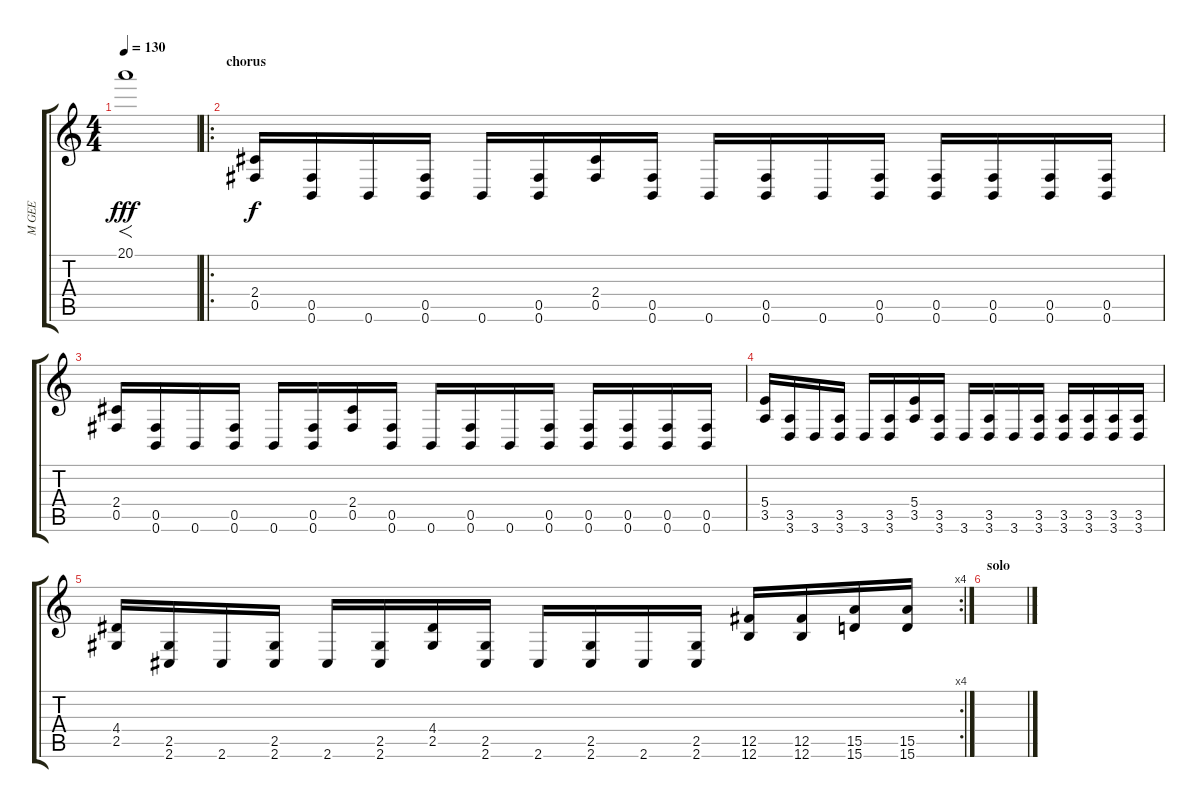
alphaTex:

\track ("M GEE" "M GEE") {instrument distortionguitar}
\staff {score tabs}
\tuning (Db4 Ab3 E3 B2 Gb2 B1) {hide}
\ts (4 4)
\tempo 130
\clef g2
\ks c
20.1.1{f dy fff} |
\ro
\section ("" "chorus")
(2.4 0.5).16{dy f} (0.5 0.6).16 0.6.16 (0.5 0.6).16 0.6.16 (0.5 0.6).16 (2.4 0.5).16 (0.5 0.6).16 0.6.16 (0.5 0.6).16 0.6.16 (0.5 0.6).16 (0.5 0.6).16 (0.5 0.6).16 (0.5 0.6).16 (0.5 0.6).16 |
(2.4 0.5).16 (0.5 0.6).16 0.6.16 (0.5 0.6).16 0.6.16 (0.5 0.6).16 (2.4 0.5).16 (0.5 0.6).16 0.6.16 (0.5 0.6).16 0.6.16 (0.5 0.6).16 (0.5 0.6).16 (0.5 0.6).16 (0.5 0.6).16 (0.5 0.6).16 |
(5.4 3.5).16 (3.5 3.6).16 3.6.16 (3.5 3.6).16 3.6.16 (3.5 3.6).16 (5.4 3.5).16 (3.5 3.6).16 3.6.16 (3.5 3.6).16 3.6.16 (3.5 3.6).16 (3.5 3.6).16 (3.5 3.6).16 (3.5 3.6).16 (3.5 3.6).16 |
\rc 4
(4.4 2.5).16 (2.5 2.6).16 2.6.16 (2.5 2.6).16 2.6.16 (2.5 2.6).16 (4.4 2.5).16 (2.5 2.6).16 2.6.16 (2.5 2.6).16 2.6.16 (2.5 2.6).16 (12.5 12.6).16 (12.5 12.6).16 (15.5 15.6).16 (15.5 15.6).16 |
\section ("" "solo")
